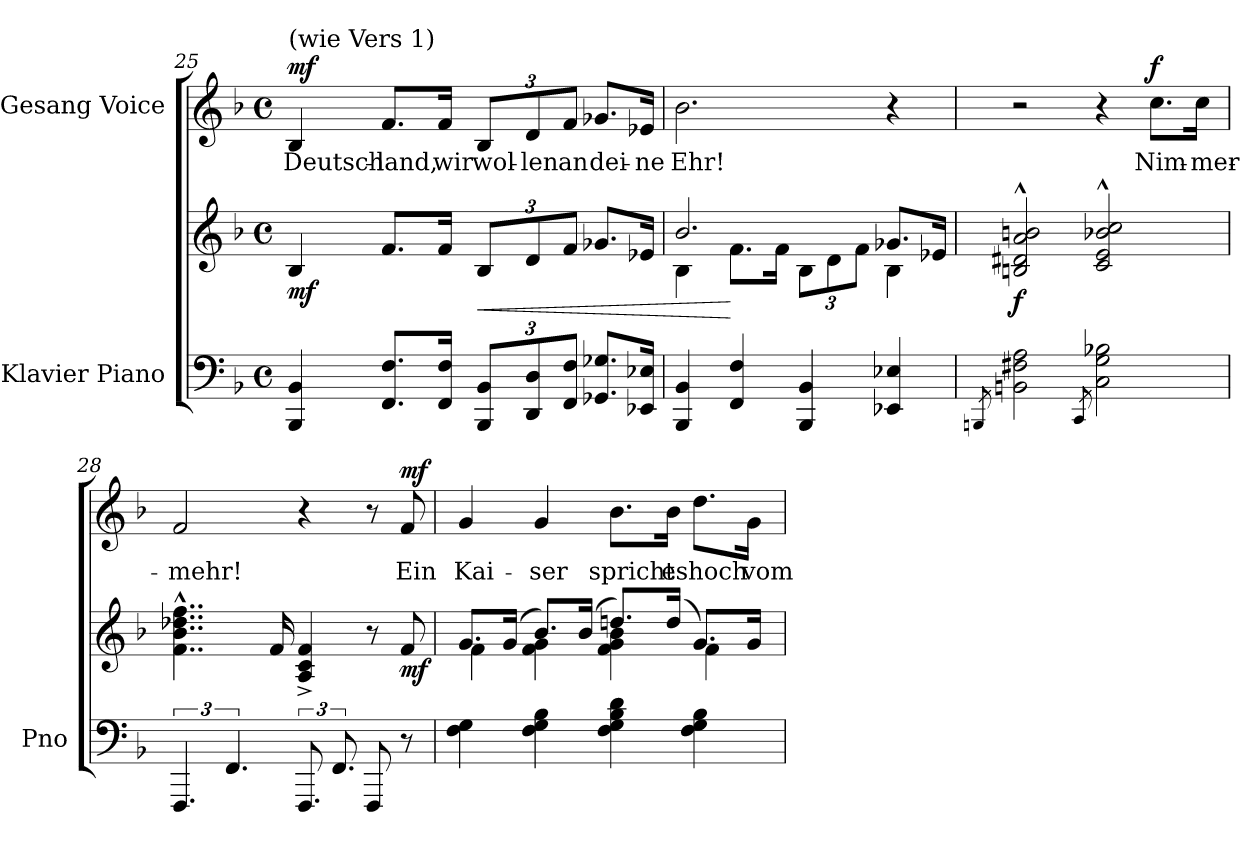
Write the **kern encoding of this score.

**kern	**kern	**dynam	**kern	**text	**dynam
*part2	*part2	*part2	*part1	*part1	*part1
*staff3	*staff2	*staff2/3	*staff1	*staff1	*staff1
*I"Klavier Piano	*	*	*I"Gesang Voice	*	*
*I'Pno	*	*	*	*	*
*clefF4	*clefG2	*	*clefG2	*	*
*k[b-]	*k[b-]	*	*k[b-]	*	*
*M4/4	*M4/4	*	*M4/4	*	*
*met(c)	*met(c)	*	*met(c)	*	*
=25	=25	=25	=25	=25	=25
!	!	!	!LO:TX:a:t=(wie Vers 1)	!	!
!	!	!LO:DY:b	!	!LO:LY:b	!LO:DY:a
4BBB-/ 4BB-/	4B-/	mf	4B-/	Deutsch-	mf
!	!	!	!	!LO:LY:b	!
8.FF/ 8.F/L	8.f/L	.	8.f/L	-land,	.
!	!	!	!	!LO:LY:b	!
16FF/ 16F/Jk	16f/Jk	.	16f/Jk	wir	.
!	!	!LO:HP:b	!	!LO:LY:b	!
12BBB-/ 12BB-/L	12B-/L	<	12B-/L	wol-	.
!	!	!	!	!LO:LY:b	!
12DD/ 12D/	12d/	.	12d/	-len	.
!	!	!	!	!LO:LY:b	!
12FF/ 12F/J	12f/J	.	12f/J	an	.
!	!	!	!	!LO:LY:b	!
8.GG-X/ 8.G-X/L	8.g-X/L	.	8.g-X/L	dei-	.
!	!	!	!	!LO:LY:b	!
16EE-X/ 16E-X/Jk	16e-X/Jk	.	16e-X/Jk	-ne	.
=26	=26	=26	=26	=26	=26
*	*^	*	*	*	*
!	!	!	!	!	!LO:LY:b	!
4BBB-/ 4BB-/	2.b-/	4B-\	.	2.b-\	Ehr!	.
4FF/ 4F/	.	8.f\L	[	.	.	.
.	.	16f\Jk	.	.	.	.
4BBB-/ 4BB-/	.	12B-\L	.	.	.	.
.	.	12d\	.	.	.	.
.	.	12f\J	.	.	.	.
4EE-X/ 4E-X/	8.g-X/L	4B-\	.	4r	.	.
.	16e-X/Jk	.	.	.	.	.
*	*v	*v	*	*	*	*
!!LO:LB:g=z
=27	=27	=27	=27	=27	=27
8qBBBn/	.	.	.	.	.
!	!	!LO:DY:b	!	!	!
2BBn\ 2F#X\ 2A\	2Bn/^^ 2d#X/^^ 2a/^^ 2bn/^^	f	2r	.	.
8qCC/	.	.	.	.	.
2C\ 2G\ 2B-X\	2c/^^ 2e/^^ 2b-X/^^ 2cc/^^	.	4r	.	.
!	!	!	!	!LO:LY:b	!LO:DY:a
.	.	.	8.cc\L	Nim-	f
!	!	!	!	!LO:LY:b	!
.	.	.	16cc\Jk	-mer-	.
=28	=28	=28	=28	=28	=28
!	!	!LO:DY:b	!	!LO:LY:b	!
!	!	!LO:DY:n=1:b	!	!	!
6.FFF/	4..f\^^ 4..b-\^^ 4..dd-X\^^ 4..ff\^^	ff other-dynamics	2f/	-mehr!	.
6.FF/	.	.	.	.	.
.	16f/	.	.	.	.
12.FFF/	4A/^> 4c/^> 4f/^>	.	4r	.	.
12.FF/	.	.	.	.	.
8FFF/	8r	.	8r	.	.
!	!	!LO:DY:n=2:b	!	!LO:LY:b	!LO:DY:a
8r	8f/	mf	8f/	Ein	mf
=29	=29	=29	=29	=29	=29
*	*^	*	*	*	*
!	!	!	!	!	!LO:LY:b	!
4F\ 4G\	8.g/L	4f\	.	4g/	Kai-	.
.	(16g/Jk	.	.	.	.	.
!	!	!	!	!	!LO:LY:b	!
4F\ 4G\ 4B-\	8.b-/L)	4f\ 4g\	.	4g/	-ser	.
.	(16b-/Jk	.	.	.	.	.
!	!	!	!	!	!LO:LY:b	!
4F\ 4G\ 4B-\ 4d\	8.ddn/L)	4f\ 4g\ 4b-\	.	8.b-\L	spricht	.
!	!	!	!	!	!LO:LY:b	!
.	(16dd/Jk	.	.	16b-\Jk	es	.
!	!	!	!	!	!LO:LY:b	!
4F\ 4G\ 4B-\	8.g/L)	4f\	.	8.dd\L	hoch	.
!	!	!	!	!	!LO:LY:b	!
.	16g/Jk	.	.	16g\Jk	vom	.
*	*v	*v	*	*	*	*
=	=	=	=	=	=
*-	*-	*-	*-	*-	*-
